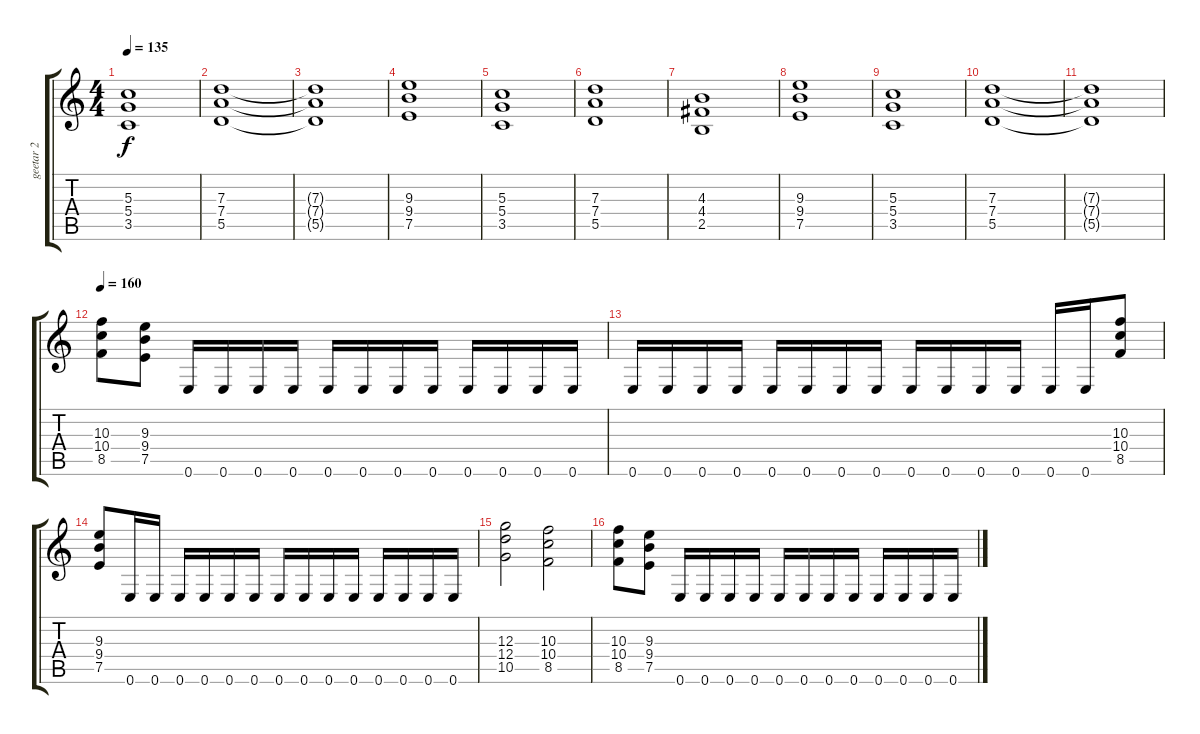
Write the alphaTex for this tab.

\track ("geetar 2" "geetar 2") {instrument distortionguitar}
\staff {score tabs}
\tuning (E4 B3 G3 D3 A2 E2) {hide}
\ts (4 4)
\tempo 135
\clef g2
\ks c
(5.3 5.4 3.5).1{dy f} |
(7.3 7.4 5.5).1 |
(7.3{t} 7.4{t} 5.5{t}).1 |
(9.3 9.4 7.5).1 |
(5.3 5.4 3.5).1 |
(7.3 7.4 5.5).1 |
(4.3 4.4 2.5).1 |
(9.3 9.4 7.5).1 |
(5.3 5.4 3.5).1 |
(7.3 7.4 5.5).1 |
(7.3{t} 7.4{t} 5.5{t}).1 |
\tempo 160
(10.3 10.4 8.5).8 (9.3 9.4 7.5).8 0.6.16 0.6.16 0.6.16 0.6.16 0.6.16 0.6.16 0.6.16 0.6.16 0.6.16 0.6.16 0.6.16 0.6.16 |
0.6.16 0.6.16 0.6.16 0.6.16 0.6.16 0.6.16 0.6.16 0.6.16 0.6.16 0.6.16 0.6.16 0.6.16 0.6.16 0.6.16 (10.3 10.4 8.5).8 |
(9.3 9.4 7.5).8 0.6.16 0.6.16 0.6.16 0.6.16 0.6.16 0.6.16 0.6.16 0.6.16 0.6.16 0.6.16 0.6.16 0.6.16 0.6.16 0.6.16 |
(12.3 12.4 10.5).2 (10.3 10.4 8.5).2 |
(10.3 10.4 8.5).8 (9.3 9.4 7.5).8 0.6.16 0.6.16 0.6.16 0.6.16 0.6.16 0.6.16 0.6.16 0.6.16 0.6.16 0.6.16 0.6.16 0.6.16
